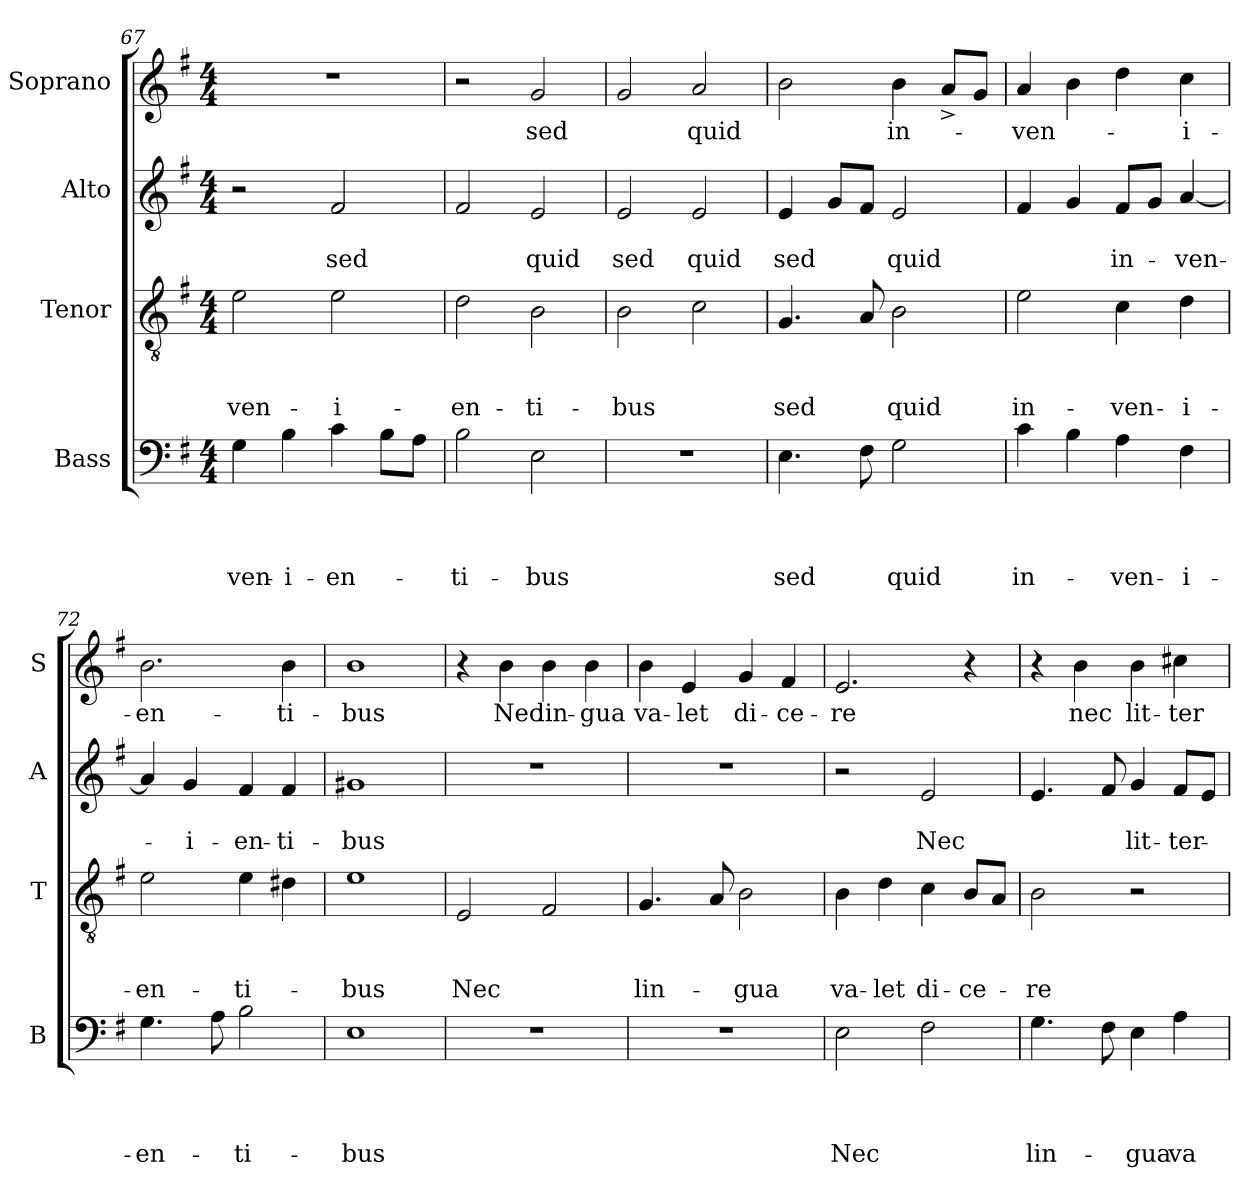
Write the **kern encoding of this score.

**kern	**text	**text	**text	**text	**kern	**text	**text	**text	**kern	**text	**text	**kern	**text
*part4	*part4	*part4	*part4	*part4	*part3	*part3	*part3	*part3	*part2	*part2	*part2	*part1	*part1
*staff4	*staff4	*staff4	*staff4	*staff4	*staff3	*staff3	*staff3	*staff3	*staff2	*staff2	*staff2	*staff1	*staff1
*I"Bass	*	*	*	*	*I"Tenor	*	*	*	*I"Alto	*	*	*I"Soprano	*
*I'B	*	*	*	*	*I'T	*	*	*	*I'A	*	*	*I'S	*
*clefF4	*	*	*	*	*clefGv2	*	*	*	*clefG2	*	*	*clefG2	*
*k[f#]	*	*	*	*	*k[f#]	*	*	*	*k[f#]	*	*	*k[f#]	*
*G:	*	*	*	*	*G:	*	*	*	*G:	*	*	*G:	*
*M4/4	*	*	*	*	*M4/4	*	*	*	*M4/4	*	*	*M4/4	*
=67	=67	=67	=67	=67	=67	=67	=67	=67	=67	=67	=67	=67	=67
!	!	!	!	!LO:LY:b	!	!	!	!LO:LY:b	!	!	!	!	!
4G\	.	.	.	-ven-	2e\	.	.	-ven-	2r	.	.	1r	.
!	!	!	!	!LO:LY:b	!	!	!	!	!	!	!	!	!
4B\	.	.	.	-i-	.	.	.	.	.	.	.	.	.
!	!	!	!	!LO:LY:b	!	!	!	!LO:LY:b	!	!	!LO:LY:b	!	!
4c\	.	.	.	-en-	2e\	.	.	-i-	2f#/	.	sed	.	.
8B\L	.	.	.	.	.	.	.	.	.	.	.	.	.
8A\J	.	.	.	.	.	.	.	.	.	.	.	.	.
=68	=68	=68	=68	=68	=68	=68	=68	=68	=68	=68	=68	=68	=68
!	!	!	!	!LO:LY:b	!	!	!	!LO:LY:b	!	!	!	!	!
2B\	.	.	.	-ti-	2d\	.	.	-en-	2f#/	.	.	2r	.
!	!	!	!	!LO:LY:b	!	!	!	!LO:LY:b	!	!	!LO:LY:b	!	!LO:LY:b
2E\	.	.	.	-bus	2B\	.	.	-ti-	2e/	.	quid	2g/	sed
!!LO:LB:g=z
=69	=69	=69	=69	=69	=69	=69	=69	=69	=69	=69	=69	=69	=69
!	!	!	!	!	!	!	!	!LO:LY:b	!	!	!LO:LY:b	!	!
1r	.	.	.	.	2B\	.	.	-bus	2e/	.	sed	2g/	.
!	!	!	!	!	!	!	!	!	!	!	!LO:LY:b	!	!LO:LY:b
.	.	.	.	.	2c\	.	.	.	2e/	.	quid	2a/	quid
=70	=70	=70	=70	=70	=70	=70	=70	=70	=70	=70	=70	=70	=70
!	!	!	!	!LO:LY:b	!	!	!	!LO:LY:b	!	!	!LO:LY:b	!	!
4.E\	.	.	.	sed	4.G/	.	.	sed	4e/	.	sed	2b\	.
.	.	.	.	.	.	.	.	.	8g/L	.	.	.	.
8F#\	.	.	.	.	8A/	.	.	.	8f#/J	.	.	.	.
!	!	!	!	!LO:LY:b	!	!	!	!LO:LY:b	!	!	!LO:LY:b	!	!LO:LY:b
2G\	.	.	.	quid	2B\	.	.	quid	2e/	.	quid	4b\	in-
.	.	.	.	.	.	.	.	.	.	.	.	8a^</L	.
.	.	.	.	.	.	.	.	.	.	.	.	8g/J	.
=71	=71	=71	=71	=71	=71	=71	=71	=71	=71	=71	=71	=71	=71
!	!	!	!	!LO:LY:b	!	!	!	!LO:LY:b	!	!	!	!	!LO:LY:b
4c\	.	.	.	in-	2e\	.	.	in-	4f#/	.	.	4a/	-ven-
4B\	.	.	.	.	.	.	.	.	4g/	.	.	4b\	.
!	!	!	!	!LO:LY:b	!	!	!	!LO:LY:b	!	!	!LO:LY:b	!	!
4A\	.	.	.	-ven-	4c\	.	.	-ven-	8f#/L	.	in-	4dd\	.
.	.	.	.	.	.	.	.	.	8g/J	.	.	.	.
!	!	!	!	!LO:LY:b	!	!	!	!LO:LY:b	!	!	!LO:LY:b	!	!LO:LY:b
4F#\	.	.	.	-i-	4d\	.	.	-i-	[<4a/	.	-ven-	4cc\	-i-
=72	=72	=72	=72	=72	=72	=72	=72	=72	=72	=72	=72	=72	=72
!	!	!	!	!LO:LY:b	!	!	!	!LO:LY:b	!	!	!	!	!LO:LY:b
4.G\	.	.	.	-en-	2e\	.	.	-en-	4a/]	.	.	2.b\	-en-
!	!	!	!	!	!	!	!	!	!	!	!LO:LY:b	!	!
.	.	.	.	.	.	.	.	.	4g/	.	-i-	.	.
8A\	.	.	.	.	.	.	.	.	.	.	.	.	.
!	!	!	!	!LO:LY:b	!	!	!	!LO:LY:b	!	!	!LO:LY:b	!	!
2B\	.	.	.	-ti-	4e\	.	.	-ti-	4f#/	.	-en-	.	.
!	!	!	!	!	!	!	!	!	!	!	!LO:LY:b	!	!LO:LY:b
.	.	.	.	.	4d#X\	.	.	.	4f#/	.	-ti-	4b\	-ti-
=73	=73	=73	=73	=73	=73	=73	=73	=73	=73	=73	=73	=73	=73
!	!	!	!	!LO:LY:b	!	!	!	!LO:LY:b	!	!	!LO:LY:b	!	!LO:LY:b
1E	.	.	.	-bus	1e	.	.	-bus	1g#X	.	-bus	1b	-bus
=74	=74	=74	=74	=74	=74	=74	=74	=74	=74	=74	=74	=74	=74
!	!	!	!	!	!	!	!	!LO:LY:b	!	!	!	!	!
1r	.	.	.	.	2E/	.	.	Nec	1r	.	.	4r	.
!	!	!	!	!	!	!	!	!	!	!	!	!	!LO:LY:b
.	.	.	.	.	.	.	.	.	.	.	.	4b\	Nec
!	!	!	!	!	!	!	!	!	!	!	!	!	!LO:LY:b
.	.	.	.	.	2F#/	.	.	.	.	.	.	4b\	lin-
!	!	!	!	!	!	!	!	!	!	!	!	!	!LO:LY:b
.	.	.	.	.	.	.	.	.	.	.	.	4b\	-gua
=75	=75	=75	=75	=75	=75	=75	=75	=75	=75	=75	=75	=75	=75
!	!	!	!	!	!	!	!	!LO:LY:b	!	!	!	!	!LO:LY:b
1r	.	.	.	.	4.G/	.	.	lin-	1r	.	.	4b\	va-
!	!	!	!	!	!	!	!	!	!	!	!	!	!LO:LY:b
.	.	.	.	.	.	.	.	.	.	.	.	4e/	-let
.	.	.	.	.	8A/	.	.	.	.	.	.	.	.
!	!	!	!	!	!	!	!	!LO:LY:b	!	!	!	!	!LO:LY:b
.	.	.	.	.	2B\	.	.	-gua	.	.	.	4g/	di-
!	!	!	!	!	!	!	!	!	!	!	!	!	!LO:LY:b
.	.	.	.	.	.	.	.	.	.	.	.	4f#/	-ce-
!!LO:LB:g=z
=76	=76	=76	=76	=76	=76	=76	=76	=76	=76	=76	=76	=76	=76
!	!	!	!	!LO:LY:b	!	!	!	!LO:LY:b	!	!	!	!	!LO:LY:b
2E\	.	.	.	Nec	4B\	.	.	va-	2r	.	.	2.e/	-re
!	!	!	!	!	!	!	!	!LO:LY:b	!	!	!	!	!
.	.	.	.	.	4d\	.	.	-let	.	.	.	.	.
!	!	!	!	!	!	!	!	!LO:LY:b	!	!	!LO:LY:b	!	!
2F#\	.	.	.	.	4c\	.	.	di-	2e/	.	Nec	.	.
!	!	!	!	!	!	!	!	!LO:LY:b	!	!	!	!	!
.	.	.	.	.	8B/L	.	.	-ce-	.	.	.	4r	.
.	.	.	.	.	8A/J	.	.	.	.	.	.	.	.
=77	=77	=77	=77	=77	=77	=77	=77	=77	=77	=77	=77	=77	=77
!	!	!	!	!LO:LY:b	!	!	!	!LO:LY:b	!	!	!	!	!
4.G\	.	.	.	lin-	2B\	.	.	-re	4.e/	.	.	4r	.
!	!	!	!	!	!	!	!	!	!	!	!	!	!LO:LY:b
.	.	.	.	.	.	.	.	.	.	.	.	4b\	nec
8F#\	.	.	.	.	.	.	.	.	8f#/	.	.	.	.
!	!	!	!	!LO:LY:b	!	!	!	!	!	!	!LO:LY:b	!	!LO:LY:b
4E\	.	.	.	-gua	2r	.	.	.	4g/	.	lit-	4b\	lit-
!	!	!	!	!LO:LY:b	!	!	!	!	!	!	!LO:LY:b	!	!LO:LY:b
4A\	.	.	.	va-	.	.	.	.	8f#/L	.	-ter-	4cc#X\	-ter-
.	.	.	.	.	.	.	.	.	8e/J	.	.	.	.
=	=	=	=	=	=	=	=	=	=	=	=	=	=
*-	*-	*-	*-	*-	*-	*-	*-	*-	*-	*-	*-	*-	*-
